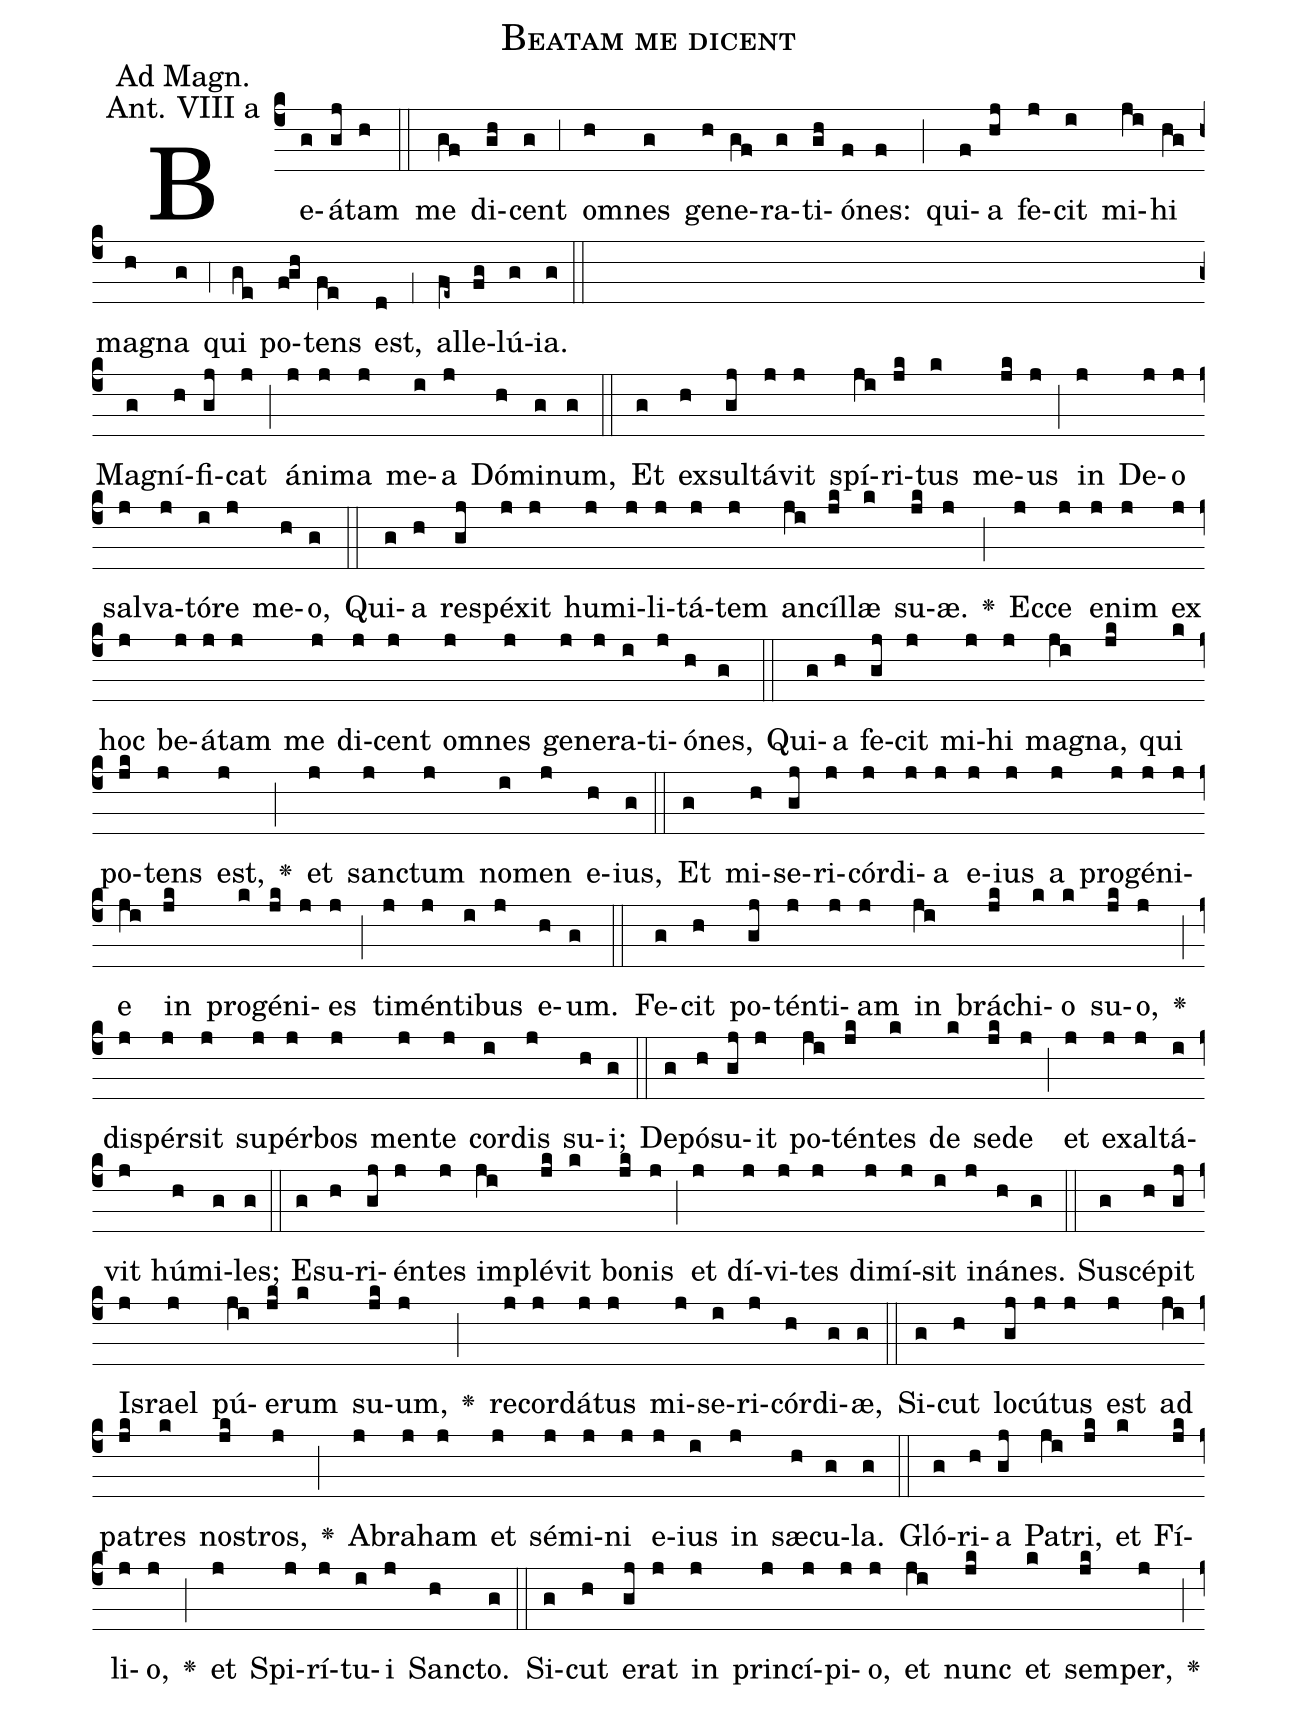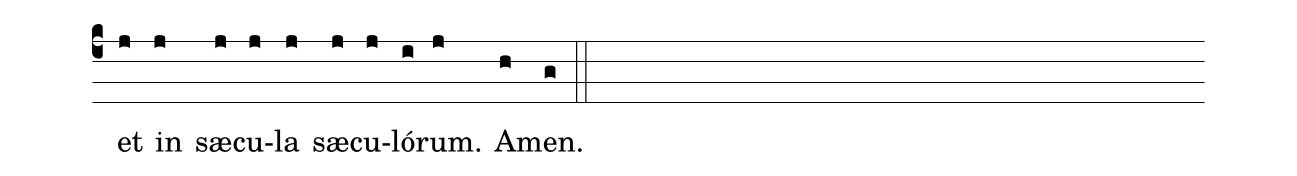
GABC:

name:Beatam me dicent;
office-part:Antiphona;
mode:8;
annotation: Ad Magn.;
annotation: Ant. VIII a;
%%
(c4) Be(g)á(gj)tam(h) (::) me(gf) di(gh)cent(g) (;3) o(h)mnes(g) ge(h)ne(gf)ra(g)ti(gh)ó(f)nes:(f) (;) qui(f)a(hj) fe(j)cit(i) mi(ji)hi(hg) ma(h)gna(g) (;4) qui(ge) po(f!gh)tens(fe) est,(d) (;1) al(fe~)le(fg)lú(g)ia.(g) (::) (Z) Ma(g)gní(h)fi(gj)cat(j) (;) á(j)ni(j)ma(j) me(i)a(j) Dó(h)mi(g)num,(g) (::)
Et(g) ex(h)sul(gj)tá(j)vit(j) spí(ji)ri(jk)tus(k) me(jk)us(j) (;) in(j) De(j)o(j) sal(j)va(j)tó(i)re(j) me(h)o,(g) (::)
Qui(g)a(h) re(gj)spé(j)xit(j) hu(j)mi(j)li(j)tá(j)tem(j) an(ji)cíl(jk)læ(k) su(jk)æ.(j) <v>\greheightstar</v>(;) Ec(j)ce(j) e(j)nim(j) ex(j) hoc(j) be(j)á(j)tam(j) me(j) di(j)cent(j) om(j)nes(j) ge(j)ne(j)ra(i)ti(j)ó(h)nes,(g) (::)
Qui(g)a(h) fe(gj)cit(j) mi(j)hi(j) ma(ji)gna,(jk) qui(k) po(jk)tens(j) est,(j) <v>\greheightstar</v>(;) et(j) san(j)ctum(j) no(i)men(j) e(h)ius,(g) (::)
Et(g) mi(h)se(gj)ri(j)cór(j)di(j)a(j) e(j)ius(j) a(j) pro(j)gé(j)ni(j)e(ji) in(jk) pro(k)gé(jk)ni(j)es(j) (;) ti(j)mén(j)ti(i)bus(j) e(h)um.(g) (::)
Fe(g)cit(h) po(gj)tén(j)ti(j)am(j) in(ji) brá(jk)chi(k)o(k) su(jk)o,(j) <v>\greheightstar</v>(;) di(j)spér(j)sit(j) su(j)pér(j)bos(j) men(j)te(j) cor(i)dis(j) su(h)i;(g) (::)
De(g)pó(h)su(gj)it(j) po(ji)tén(jk)tes(k) de(k) se(jk)de(j) (;) et(j) e(j)xal(j)tá(i)vit(j) hú(h)mi(g)les;(g) (::)
E(g)su(h)ri(gj)én(j)tes(j) im(ji)plé(jk)vit(k) bo(jk)nis(j) (;) et(j) dí(j)vi(j)tes(j) di(j)mí(j)sit(i) i(j)ná(h)nes.(g) (::)
Su(g)scé(h)pit(gj) Is(j)rael(j) pú(ji)e(jk)rum(k) su(jk)um,(j) <v>\greheightstar</v>(;) re(j)cor(j)dá(j)tus(j) mi(j)se(i)ri(j)cór(h)di(g)æ,(g) (::)
Si(g)cut(h) lo(gj)cú(j)tus(j) est(j) ad(ji) pa(jk)tres(k) no(jk)stros,(j) <v>\greheightstar</v>(;) A(j)bra(j)ham(j) et(j) sé(j)mi(j)ni(j) e(j)ius(i) in(j) sæ(h)cu(g)la.(g) (::)
Gló(g)ri(h)a(gj) Pa(ji)tri,(jk) et(k) Fí(jk)li(j)o,(j) <v>\greheightstar</v>(;) et(j) Spi(j)rí(j)tu(i)i(j) San(h)cto.(g) (::)
Si(g)cut(h) e(gj)rat(j) in(j) prin(j)cí(j)pi(j)o,(j) et(ji) nunc(jk) et(k) sem(jk)per,(j) <v>\greheightstar</v>(;) et(j) in(j) sæ(j)cu(j)la(j) sæ(j)cu(j)ló(i)rum.(j) A(h)men.(g) (::)
